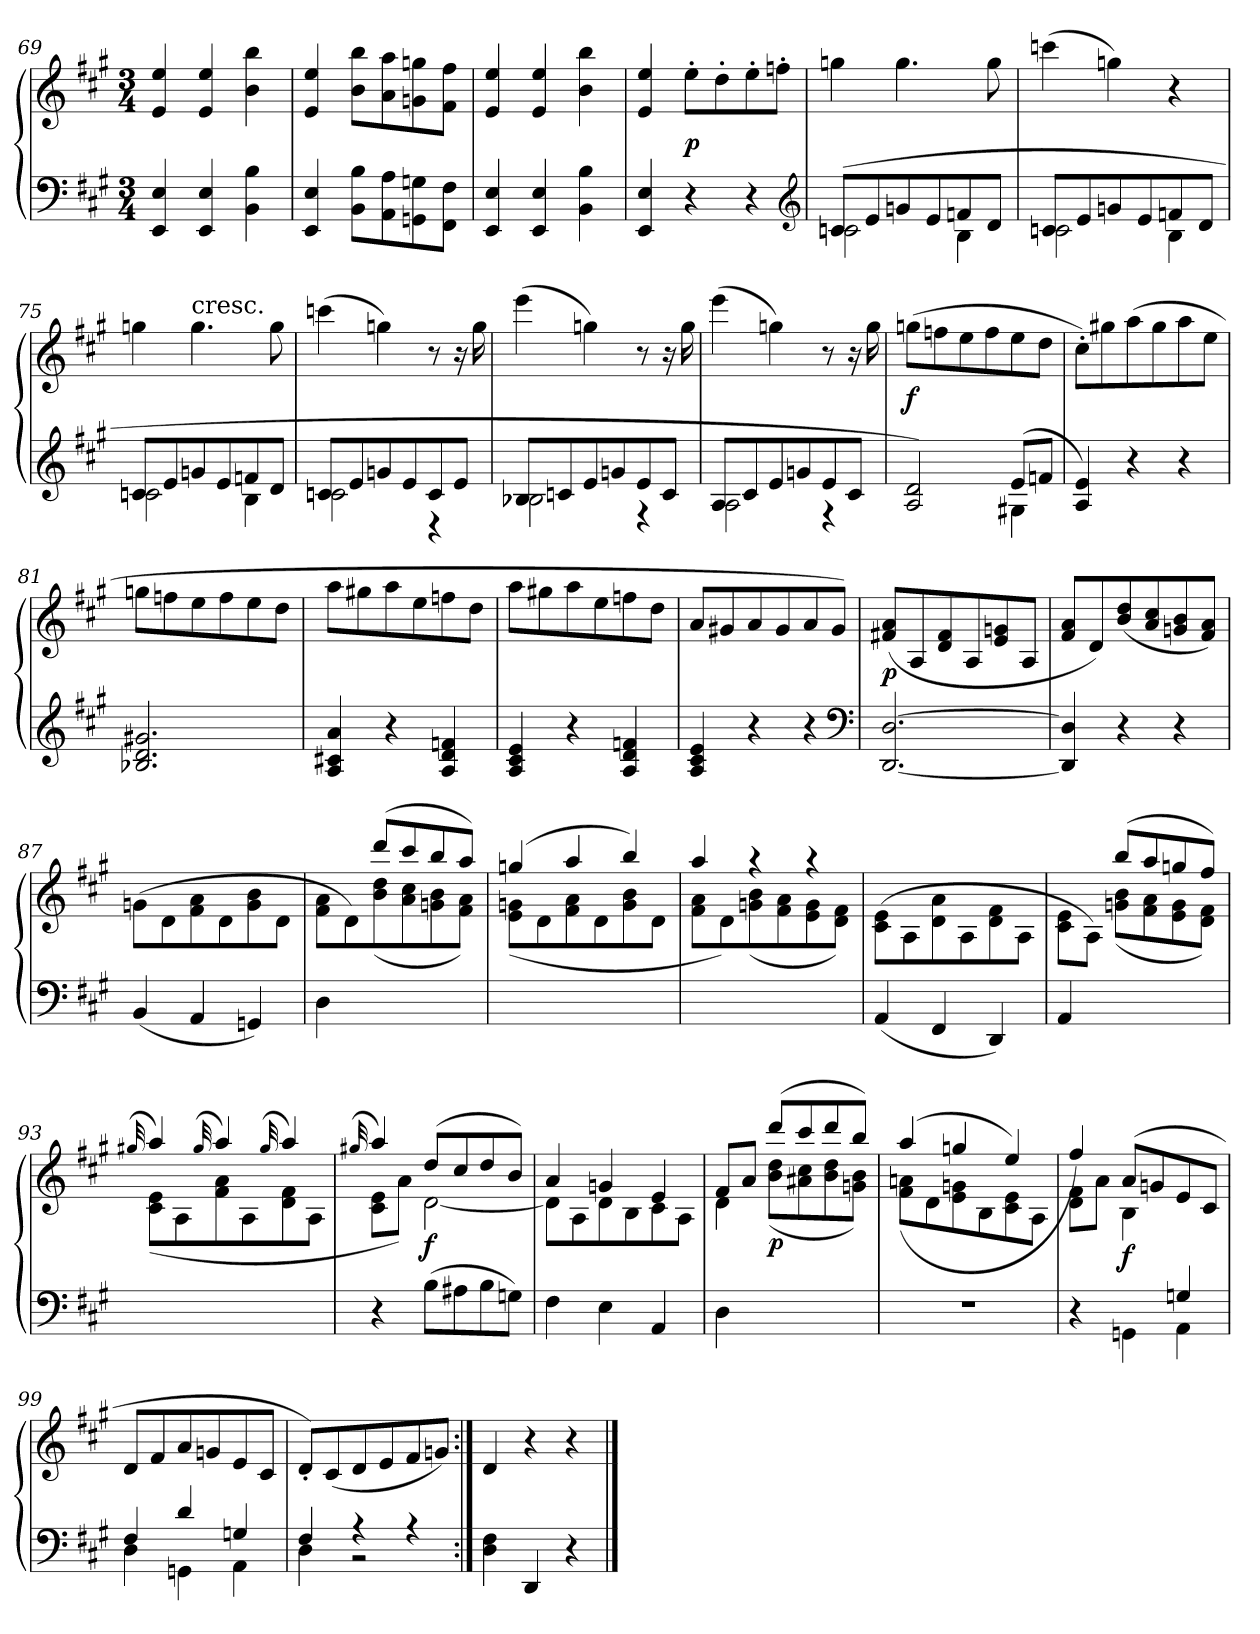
**kern	**kern	**dynam
*part1	*part1	*part1
*staff2	*staff1	*staff1/2
*clefF4	*clefG2	*
*k[f#c#g#]	*k[f#c#g#]	*
*M3/4	*M3/4	*
=69	=69	=69
4EE 4E	4e 4ee	.
4EE 4E	4e 4ee	.
4BB 4B	4b 4bb	.
=70	=70	=70
4EE 4E	4e 4ee	.
8BB 8BL	8b 8bbL	.
8AA 8A	8a 8aa	.
8GG 8G	8g 8gg	.
8FF# 8F#J	8f# 8ff#J	.
=71	=71	=71
4EE 4E	4e 4ee	.
4EE 4E	4e 4ee	.
4BB 4B	4b 4bb	.
=72	=72	=72
4EE 4E	4e 4ee	.
4r	8ee'L	p
.	8dd'	.
4r	8ee'	.
.	8ffn'J	.
*clefG2	*	*
=73	=73	=73
*^	*	*
(8cnL	2cn	4gg	.
8e	.	.	.
8g	.	4.gg	.
8e	.	.	.
8fn	4B	.	.
8dJ	.	8gg	.
=74	=74	=74	=74
8cnL	2cn	(4cccn	.
8e	.	.	.
8g	.	4gg)	.
8e	.	.	.
8fn	4B	4r	.
8dJ	.	.	.
=75	=75	=75	=75
8cnL	2cn	4gg	.
8e	.	.	.
!	!	!LO:TX:t=cresc.	!
8g	.	4.gg	.
8e	.	.	.
8fn	4B	.	.
8dJ	.	8gg	.
=76	=76	=76	=76
8cnL	2cn	(4cccn	.
8e	.	.	.
8g	.	4gg)	.
8e	.	.	.
8c	4rD	8r	.
8eJ	.	16r	.
.	.	16gg	.
=77	=77	=77	=77
8B-XL	2B-X	(4eee	.
8cn	.	.	.
8e	.	4gg)	.
8g	.	.	.
8e	4rF	8r	.
8cJ	.	16r	.
.	.	16gg	.
=78	=78	=78	=78
8AL	2A	(4eee	.
8c#	.	.	.
8e	.	4gg)	.
8g	.	.	.
8e	4rF	8r	.
8c#J	.	16r	.
.	.	16gg	.
=79	=79	=79	=79
2A 2d)	2ryy	(8ggL	f
.	.	8ffn	.
.	.	8ee	.
.	.	8ff	.
(8eL	4G#X	8ee	.
8fnJ	.	8ddJ	.
*v	*v	*	*
=80	=80	=80
4A 4e)	8cc#'L)	.
.	8gg#X	.
4r	(8aa	.
.	8gg#	.
4r	8aa	.
.	8eeJ	.
=81	=81	=81
2.B-X 2.d 2.g#X	8ggnL	.
.	8ffn	.
.	8ee	.
.	8ff	.
.	8ee	.
.	8ddJ	.
=82	=82	=82
4A 4c#X 4a	8aaL	.
.	8gg#X	.
4r	8aa	.
.	8ee	.
4A 4d 4fn	8ffn	.
.	8ddJ	.
=83	=83	=83
4A 4c# 4e	8aaL	.
.	8gg#X	.
4r	8aa	.
.	8ee	.
4A 4d 4fn	8ffn	.
.	8ddJ	.
=84	=84	=84
4A 4c# 4e	8aL	.
.	8g#X	.
4r	8a	.
.	8g#	.
4r	8a	.
.	8g#J)	.
*clefF4	*	*
=85	=85	=85
[2.DD [2.D	(8f#X 8aL	p
.	8A	.
.	8d 8f#	.
.	8A	.
.	8e 8gn	.
.	8AJ	.
=86	=86	=86
4DD] 4D]	8f# 8aL	.
.	8d)	.
4r	(8b 8dd	.
.	8a 8cc#	.
4r	8g 8b	.
.	8f# 8aJ)	.
=87	=87	=87
(4BB	(8g\L	.
.	8d\	.
4AA	8f#\ 8a\	.
.	8d\	.
4GG)	8g\ 8b\	.
.	8d\J	.
=88	=88	=88
*	*^	*
4D	4ryy	8f#\ 8a\L	.
.	.	8d\)	.
2ryy	(8dddL	(>8b\ 8dd\	.
.	8ccc#	8a\ 8cc#\	.
.	8bb	8g\ 8b\	.
.	8aaJ)	8f#\ 8a\J)	.
=89	=89	=89	=89
2.ryy	(4gg	(8e 8gL	.
.	.	8d	.
.	4aa	8f# 8a	.
.	.	8d	.
.	4bb)	8g 8b	.
.	.	8dJ	.
=90	=90	=90	=90
2.ryy	4aa	8f# 8aL	.
.	.	8d)	.
.	4raa	(>8g 8b	.
.	.	8f# 8a	.
.	4raa	8e 8g	.
.	.	8d 8f#J)	.
*	*v	*v	*
=91	=91	=91
(4AA	(8c#\ 8e\L	.
.	8A\	.
4FF#	8d\ 8a\	.
.	8A\	.
4DD)	8d\ 8f#\	.
.	8A\J	.
=92	=92	=92
*	*^	*
4AA	4ryy	8c#\ 8e\L	.
.	.	8A\J)	.
2ryy	(8bbL	(>8g 8bL	.
.	8aa	8f# 8a	.
.	8gg	8e 8g	.
.	8ff#J)	8d 8f#J)	.
=93	=93	=93	=93
.	(32qqgg#X	.	.
2.ryy	4aa)	(>8c# 8eL	.
.	.	8A	.
.	(32qqgg#	.	.
.	4aa)	8f# 8a	.
.	.	8A	.
.	(32qqgg#	.	.
.	4aa)	8d 8f#	.
.	.	8AJ	.
=94	=94	=94	=94
.	(32qqgg#X	.	.
4r	4aa)	8c# 8eL	.
.	.	8aJ)	.
(8BL	(8ddL	[2d	f
8A#X	8cc#	.	.
8B	8dd	.	.
8GJ)	8bJ)	.	.
=95	=95	=95	=95
4F#	4a	8dL]	.
.	.	8A	.
4E	4g	8d	.
.	.	8B	.
4AA	4e	8c#	.
.	.	8AJ	.
=96	=96	=96	=96
4D	8f#L	4d	.
.	8aJ	.	.
2ryy	(8dddL	(8b 8ddL	p
.	8ccc#	8a#X 8cc#	.
.	8ddd	8b 8dd	.
.	8bbJ)	8g 8bJ)	.
=97	=97	=97	=97
2.r	(4aa	(8f# 8anL	.
.	.	8d	.
.	4gg	8e 8g	.
.	.	8B	.
.	4ee)	8c# 8e	.
.	.	8AJ	.
=98	=98	=98	=98
*^	*	*	*
2ryy	4r	4ff#)	8d 8f#L	.
.	.	.	8aJ	.
.	4GG\	(8aL	4B	f
.	.	8g	.	.
4G	4AA	8e	4ryy	.
.	.	8c#J	.	.
*	*	*v	*v	*
=99	=99	=99	=99
4F#	4D	8dL	.
.	.	8f#	.
4d	4GG	8a	.
.	.	8g	.
4G	4AA	8e	.
.	.	8c#J	.
=100	=100	=100	=100
4F#	4D	8d'L)	.
.	.	(8c#	.
4r	2r	8d	.
.	.	8e	.
4r	.	8f#	.
.	.	8gJ)	.
*v	*v	*	*
=101:|!	=101:|!	=101:|!
4D 4F#	4d	.
4DD	4r	.
4r	4r	.
==	==	==
*-	*-	*-
